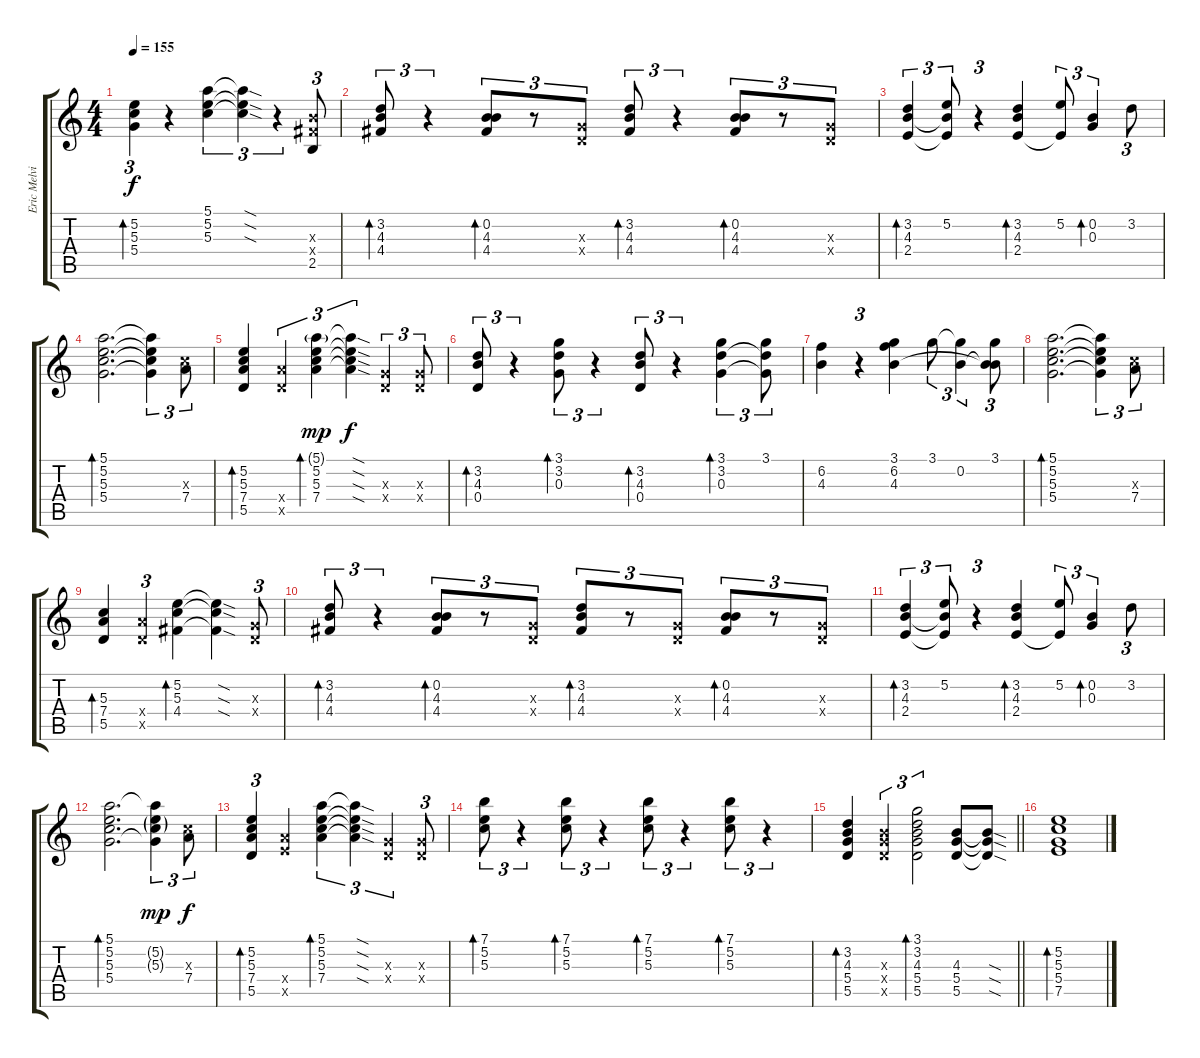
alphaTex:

\track ("Eric Melvin" "Eric Melvi") {instrument distortionguitar}
\staff {score tabs}
\tuning (E4 B3 G3 D3 A2 E2) {hide}
\ts (4 4)
\tempo 155
\clef g2
\ks c
(5.2 5.3 5.4).4{tu (3 2) bd 120 dy f} r.4 (5.1 5.2 5.3).4{tu (3 2)} (5.1{sod t} 5.2{sod t} 5.3{sod t}).4{tu (3 2)} r.4{tu (3 2)} (4.3{x} 4.4{x} 2.5).8{tu (3 2)} |
(3.2 4.3 4.4).8{tu (3 2) bd 120} r.4{tu (3 2)} (0.2 4.3 4.4).8{tu (3 2) bd 120} r.8{tu (3 2)} (0.3{x} 0.4{x}).8{tu (3 2)} (3.2 4.3 4.4).8{tu (3 2) bd 120} r.4{tu (3 2)} (0.2 4.3 4.4).8{tu (3 2) bd 120} r.8{tu (3 2)} (0.3{x} 0.4{x}).8{tu (3 2)} |
(3.2 4.3 2.4).4{tu (3 2) bd 60} (5.2 4.3{t} 2.4{t}).8{tu (3 2)} r.4{tu (3 2)} (3.2 4.3 2.4).4{bd 120} (5.2 2.4{t}).8{tu (3 2)} (0.2 0.3).4{tu (3 2) bd 60} 3.2.8{tu (3 2)} |
(5.1 5.2 5.3 5.4).2{d bd 120} (5.1{t} 5.2{t} 5.3{t} 5.4{t}).4{tu (3 2)} (5.3{x} 7.4).8{tu (3 2)} |
(5.2 5.3 7.4 5.5).4{bd 120} (7.4{x} 5.5{x}).4{tu (3 2)} (5.1{g} 5.2 5.3 7.4).4{tu (3 2) bd 120 dy mp} (5.1{sod t} 5.2{sod t} 5.3{sod t} 7.4{sod t}).4{tu (3 2) dy f} (0.3{x} 0.4{x}).4{tu (3 2)} (0.3{x} 0.4{x}).8{tu (3 2)} |
(3.2 4.3 0.4).8{tu (3 2) bd 120} r.4{tu (3 2)} (3.1 3.2 0.3).8{tu (3 2) bd 120} r.4{tu (3 2)} (3.2 4.3 0.4).8{tu (3 2) bd 120} r.4{tu (3 2)} (3.1 3.2 0.3).4{tu (3 2) bd 120} (3.1 3.2{t} 0.3{t}).8{tu (3 2)} |
(6.2 4.3).4 r.4{tu (3 2)} (3.1 6.2 4.3).4 3.1.8{tu (3 2)} (3.1{t} 0.2).4{tu (3 2)} (3.1 0.2{t} 4.3{t}).8{tu (3 2)} |
(5.1 5.2 5.3 5.4).2{d bd 120} (5.1{t} 5.2{t} 5.3{t} 5.4{t}).4{tu (3 2)} (5.3{x} 7.4).8{tu (3 2)} |
(5.3 7.4 5.5).4{bd 120} (7.4{x} 5.5{x}).4{tu (3 2)} (5.2 5.3 4.4).4{bd 120} (5.2{sod t} 5.3{sod t} 4.4{sod t}).4 (0.3{x} 0.4{x}).8{tu (3 2)} |
(3.2 4.3 4.4).8{tu (3 2) bd 120} r.4{tu (3 2)} (0.2 4.3 4.4).8{tu (3 2) bd 120} r.8{tu (3 2)} (0.3{x} 0.4{x}).8{tu (3 2)} (3.2 4.3 4.4).8{tu (3 2) bd 120} r.8{tu (3 2)} (0.3{x} 0.4{x}).8{tu (3 2)} (0.2 4.3 4.4).8{tu (3 2) bd 120} r.8{tu (3 2)} (0.3{x} 0.4{x}).8{tu (3 2)} |
(3.2 4.3 2.4).4{tu (3 2) bd 60} (5.2 4.3{t} 2.4{t}).8{tu (3 2)} r.4{tu (3 2)} (3.2 4.3 2.4).4{bd 120} (5.2 2.4{t}).8{tu (3 2)} (0.2 0.3).4{tu (3 2) bd 60} 3.2.8{tu (3 2)} |
(5.1 5.2 5.3 5.4).2{d bd 120} (5.1{t} 5.2{g} 5.3{g} 5.4{t}).4{tu (3 2) dy mp} (5.3{x} 7.4).8{tu (3 2) dy f} |
(5.2 5.3 7.4 5.5).4{tu (3 2) bd 120} (7.4{x} 7.5{x}).4 (5.1 5.2 5.3 7.4).4{tu (3 2) bd 120} (5.1{sod t} 5.2{sod t} 5.3{sod t} 7.4{sod t}).4{tu (3 2)} (0.3{x} 0.4{x}).4{tu (3 2)} (0.3{x} 0.4{x}).8{tu (3 2)} |
(7.1 5.2 5.3).8{tu (3 2) bd 120} r.4{tu (3 2)} (7.1 5.2 5.3).8{tu (3 2) bd 120} r.4{tu (3 2)} (7.1 5.2 5.3).8{tu (3 2) bd 120} r.4{tu (3 2)} (7.1 5.2 5.3).8{tu (3 2) bd 120} r.4{tu (3 2)} |
\barLineRight lightlight
(3.2 4.3 5.4 5.5).4{bd 240} (4.3{x} 5.4{x} 5.5{x}).4{tu (3 2)} (3.1 3.2 4.3 5.4 5.5).2{tu (3 2) bd 120} (4.3 5.4 5.5).8 (4.3{sod t} 5.4{sod t} 5.5{sod t}).8 |
\section ("" "")
(5.2 5.3 5.4 7.5).1{bd 480}
